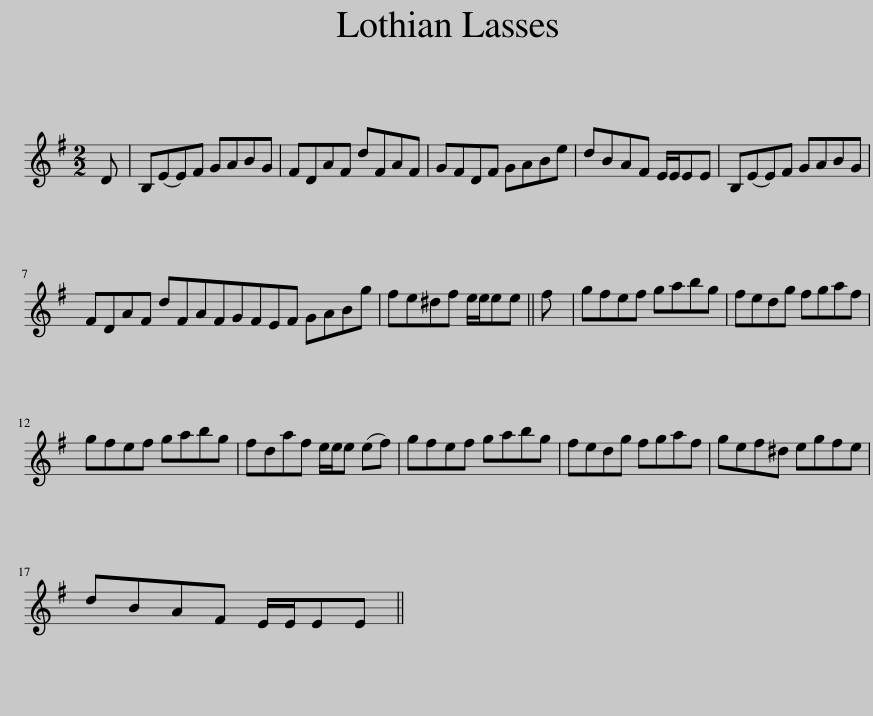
X:1
L:1/8
M:2/2
I:linebreak $
K:Emin
V:1 treble
V:1
 D | B,(EE)F GABG | FDAF dFAF | GFDF GABe | dBAF E/E/EE | %5
 B,(EE)F GABG |$ FDAF dFAFGFEF GABg | fe^df e/e/ee || f | gfef gabg | %10
 fedg fgaf |$ gfef gabg | fdaf e/e/e (ef) | gfef gabg | fedg fgaf | %15
 gef^d egfe |$ dBAF E/E/EE || %17
